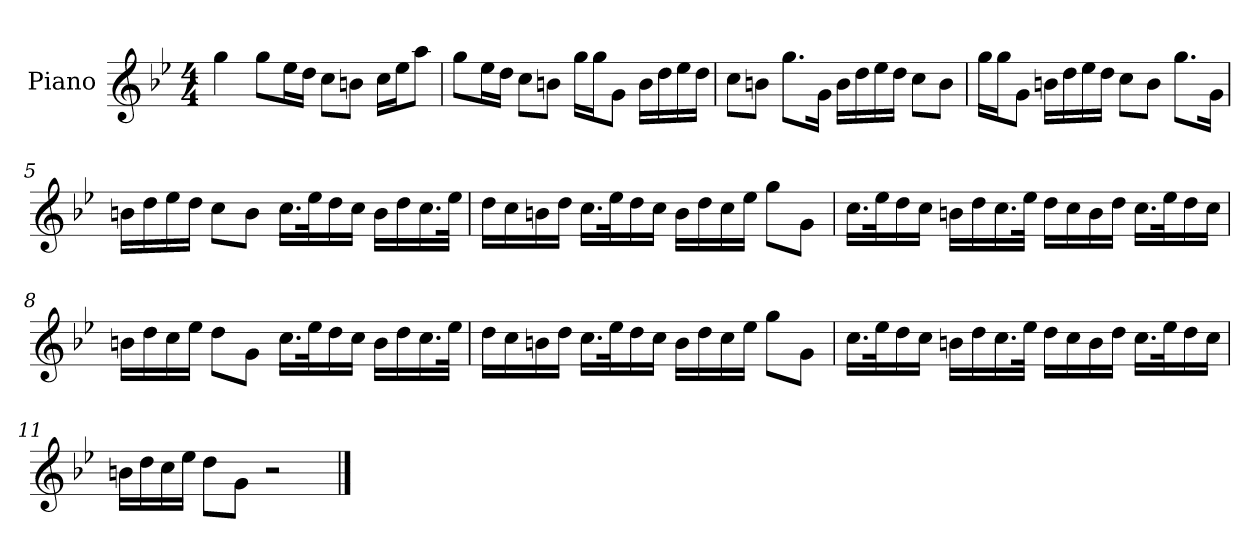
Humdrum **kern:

**kern
*part1
*staff1
*I"Piano
*I'P-no
*clefG2
*k[b-e-]
*M4/4
*MM90
=1
4gg\
8gg\L
16ee-\L
16dd\JJ
8cc\L
8bn\J
16cc\LL
16ee-\J
8aa\J
=2
8gg\L
16ee-\L
16dd\JJ
8cc\L
8bn\J
16gg\LL
16gg\J
8g\J
16b\LL
16dd\
16ee-\
16dd\JJ
=3
8cc\L
8bn\J
8.gg\L
16g\Jk
16b\LL
16dd\
16ee-\
16dd\JJ
8cc\L
8b\J
!!LO:LB:g=z
=4
16gg\LL
16gg\J
8g\J
16bn\LL
16dd\
16ee-\
16dd\JJ
8cc\L
8b\J
8.gg\L
16g\Jk
=5
16bn\LL
16dd\
16ee-\
16dd\JJ
8cc\L
8b\J
16.cc\LL
32ee-\K
16dd\
16cc\JJ
16b\LL
16dd\
16.cc\
32ee-\JJk
=6
16dd\LL
16cc\
16bn\
16dd\JJ
16.cc\LL
32ee-\K
16dd\
16cc\JJ
16b\LL
16dd\
16cc\
16ee-\JJ
8gg\L
8g\J
!!LO:LB:g=z
=7
16.cc\LL
32ee-\K
16dd\
16cc\JJ
16bn\LL
16dd\
16.cc\
32ee-\JJk
16dd\LL
16cc\
16b\
16dd\JJ
16.cc\LL
32ee-\K
16dd\
16cc\JJ
=8
16bn\LL
16dd\
16cc\
16ee-\JJ
8dd\L
8g\J
16.cc\LL
32ee-\K
16dd\
16cc\JJ
16b\LL
16dd\
16.cc\
32ee-\JJk
!!LO:LB:g=z
=9
16dd\LL
16cc\
16bn\
16dd\JJ
16.cc\LL
32ee-\K
16dd\
16cc\JJ
16b\LL
16dd\
16cc\
16ee-\JJ
8gg\L
8g\J
=10
16.cc\LL
32ee-\K
16dd\
16cc\JJ
16bn\LL
16dd\
16.cc\
32ee-\JJk
16dd\LL
16cc\
16b\
16dd\JJ
16.cc\LL
32ee-\K
16dd\
16cc\JJ
=11
16bn\LL
16dd\
16cc\
16ee-\JJ
8dd\L
8g\J
2r
==
*-
